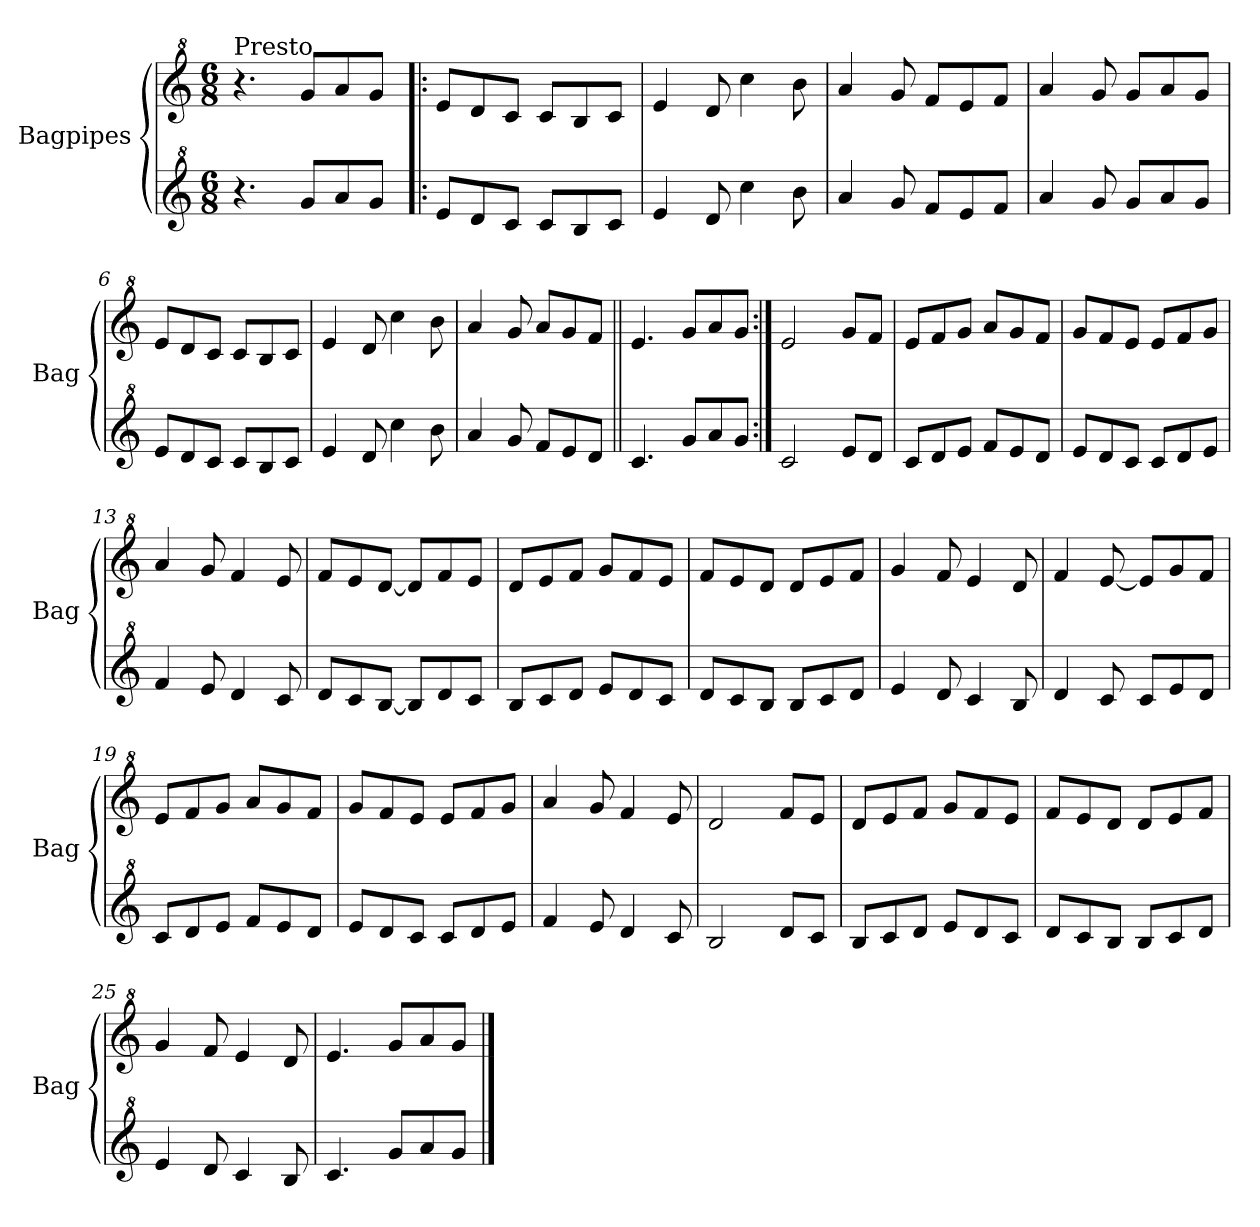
**kern	**kern
*part2	*part1
*staff2	*staff1
*I"Bagpipes	*I"Bagpipes
*I'Bag	*I'Bag
*clefG^2	*clefG^2
*k[]	*k[]
*C:	*C:
*M6/8	*M6/8
=1	=1
!	!LO:TX:a:t=Presto
4.r	4.r
8gg/L	8gg/L
8aa/	8aa/
8gg/J	8gg/J
=2!|:	=2!|:
8ee/L	8ee/L
8dd/	8dd/
8cc/J	8cc/J
8cc/L	8cc/L
8b/	8b/
8cc/J	8cc/J
=3	=3
4ee/	4ee/
8dd/	8dd/
4ccc\	4ccc\
8bb\	8bb\
=4	=4
4aa/	4aa/
8gg/	8gg/
8ff/L	8ff/L
8ee/	8ee/
8ff/J	8ff/J
=5	=5
4aa/	4aa/
8gg/	8gg/
8gg/L	8gg/L
8aa/	8aa/
8gg/J	8gg/J
=6	=6
8ee/L	8ee/L
8dd/	8dd/
8cc/J	8cc/J
8cc/L	8cc/L
8b/	8b/
8cc/J	8cc/J
=7	=7
4ee/	4ee/
8dd/	8dd/
4ccc\	4ccc\
8bb\	8bb\
=8	=8
4aa/	4aa/
8gg/	8gg/
8ff/L	8aa/L
8ee/	8gg/
8dd/J	8ff/J
!!LO:LB:g=z
=9||	=9||
4.cc/	4.ee/
8gg/L	8gg/L
8aa/	8aa/
8gg/J	8gg/J
=10:|!	=10:|!
2cc/	2ee/
8ee/L	8gg/L
8dd/J	8ff/J
=11	=11
8cc/L	8ee/L
8dd/	8ff/
8ee/J	8gg/J
8ff/L	8aa/L
8ee/	8gg/
8dd/J	8ff/J
=12	=12
8ee/L	8gg/L
8dd/	8ff/
8cc/J	8ee/J
8cc/L	8ee/L
8dd/	8ff/
8ee/J	8gg/J
=13	=13
4ff/	4aa/
8ee/	8gg/
4dd/	4ff/
8cc/	8ee/
=14	=14
8dd/L	8ff/L
8cc/	8ee/
[8b/J	[8dd/J
8b/L]	8dd/L]
8dd/	8ff/
8cc/J	8ee/J
=15	=15
8b/L	8dd/L
8cc/	8ee/
8dd/J	8ff/J
8ee/L	8gg/L
8dd/	8ff/
8cc/J	8ee/J
=16	=16
8dd/L	8ff/L
8cc/	8ee/
8b/J	8dd/J
8b/L	8dd/L
8cc/	8ee/
8dd/J	8ff/J
!!LO:LB:g=z
=17	=17
4ee/	4gg/
8dd/	8ff/
4cc/	4ee/
8b/	8dd/
=18	=18
4dd/	4ff/
8cc/	[8ee/
8cc/L	8ee/L]
8ee/	8gg/
8dd/J	8ff/J
=19	=19
8cc/L	8ee/L
8dd/	8ff/
8ee/J	8gg/J
8ff/L	8aa/L
8ee/	8gg/
8dd/J	8ff/J
=20	=20
8ee/L	8gg/L
8dd/	8ff/
8cc/J	8ee/J
8cc/L	8ee/L
8dd/	8ff/
8ee/J	8gg/J
=21	=21
4ff/	4aa/
8ee/	8gg/
4dd/	4ff/
8cc/	8ee/
=22	=22
2b/	2dd/
8dd/L	8ff/L
8cc/J	8ee/J
=23	=23
8b/L	8dd/L
8cc/	8ee/
8dd/J	8ff/J
8ee/L	8gg/L
8dd/	8ff/
8cc/J	8ee/J
=24	=24
8dd/L	8ff/L
8cc/	8ee/
8b/J	8dd/J
8b/L	8dd/L
8cc/	8ee/
8dd/J	8ff/J
!!LO:LB:g=z
=25	=25
4ee/	4gg/
8dd/	8ff/
4cc/	4ee/
8b/	8dd/
=26	=26
4.cc/	4.ee/
8gg/L	8gg/L
8aa/	8aa/
8gg/J	8gg/J
==	==
*-	*-
